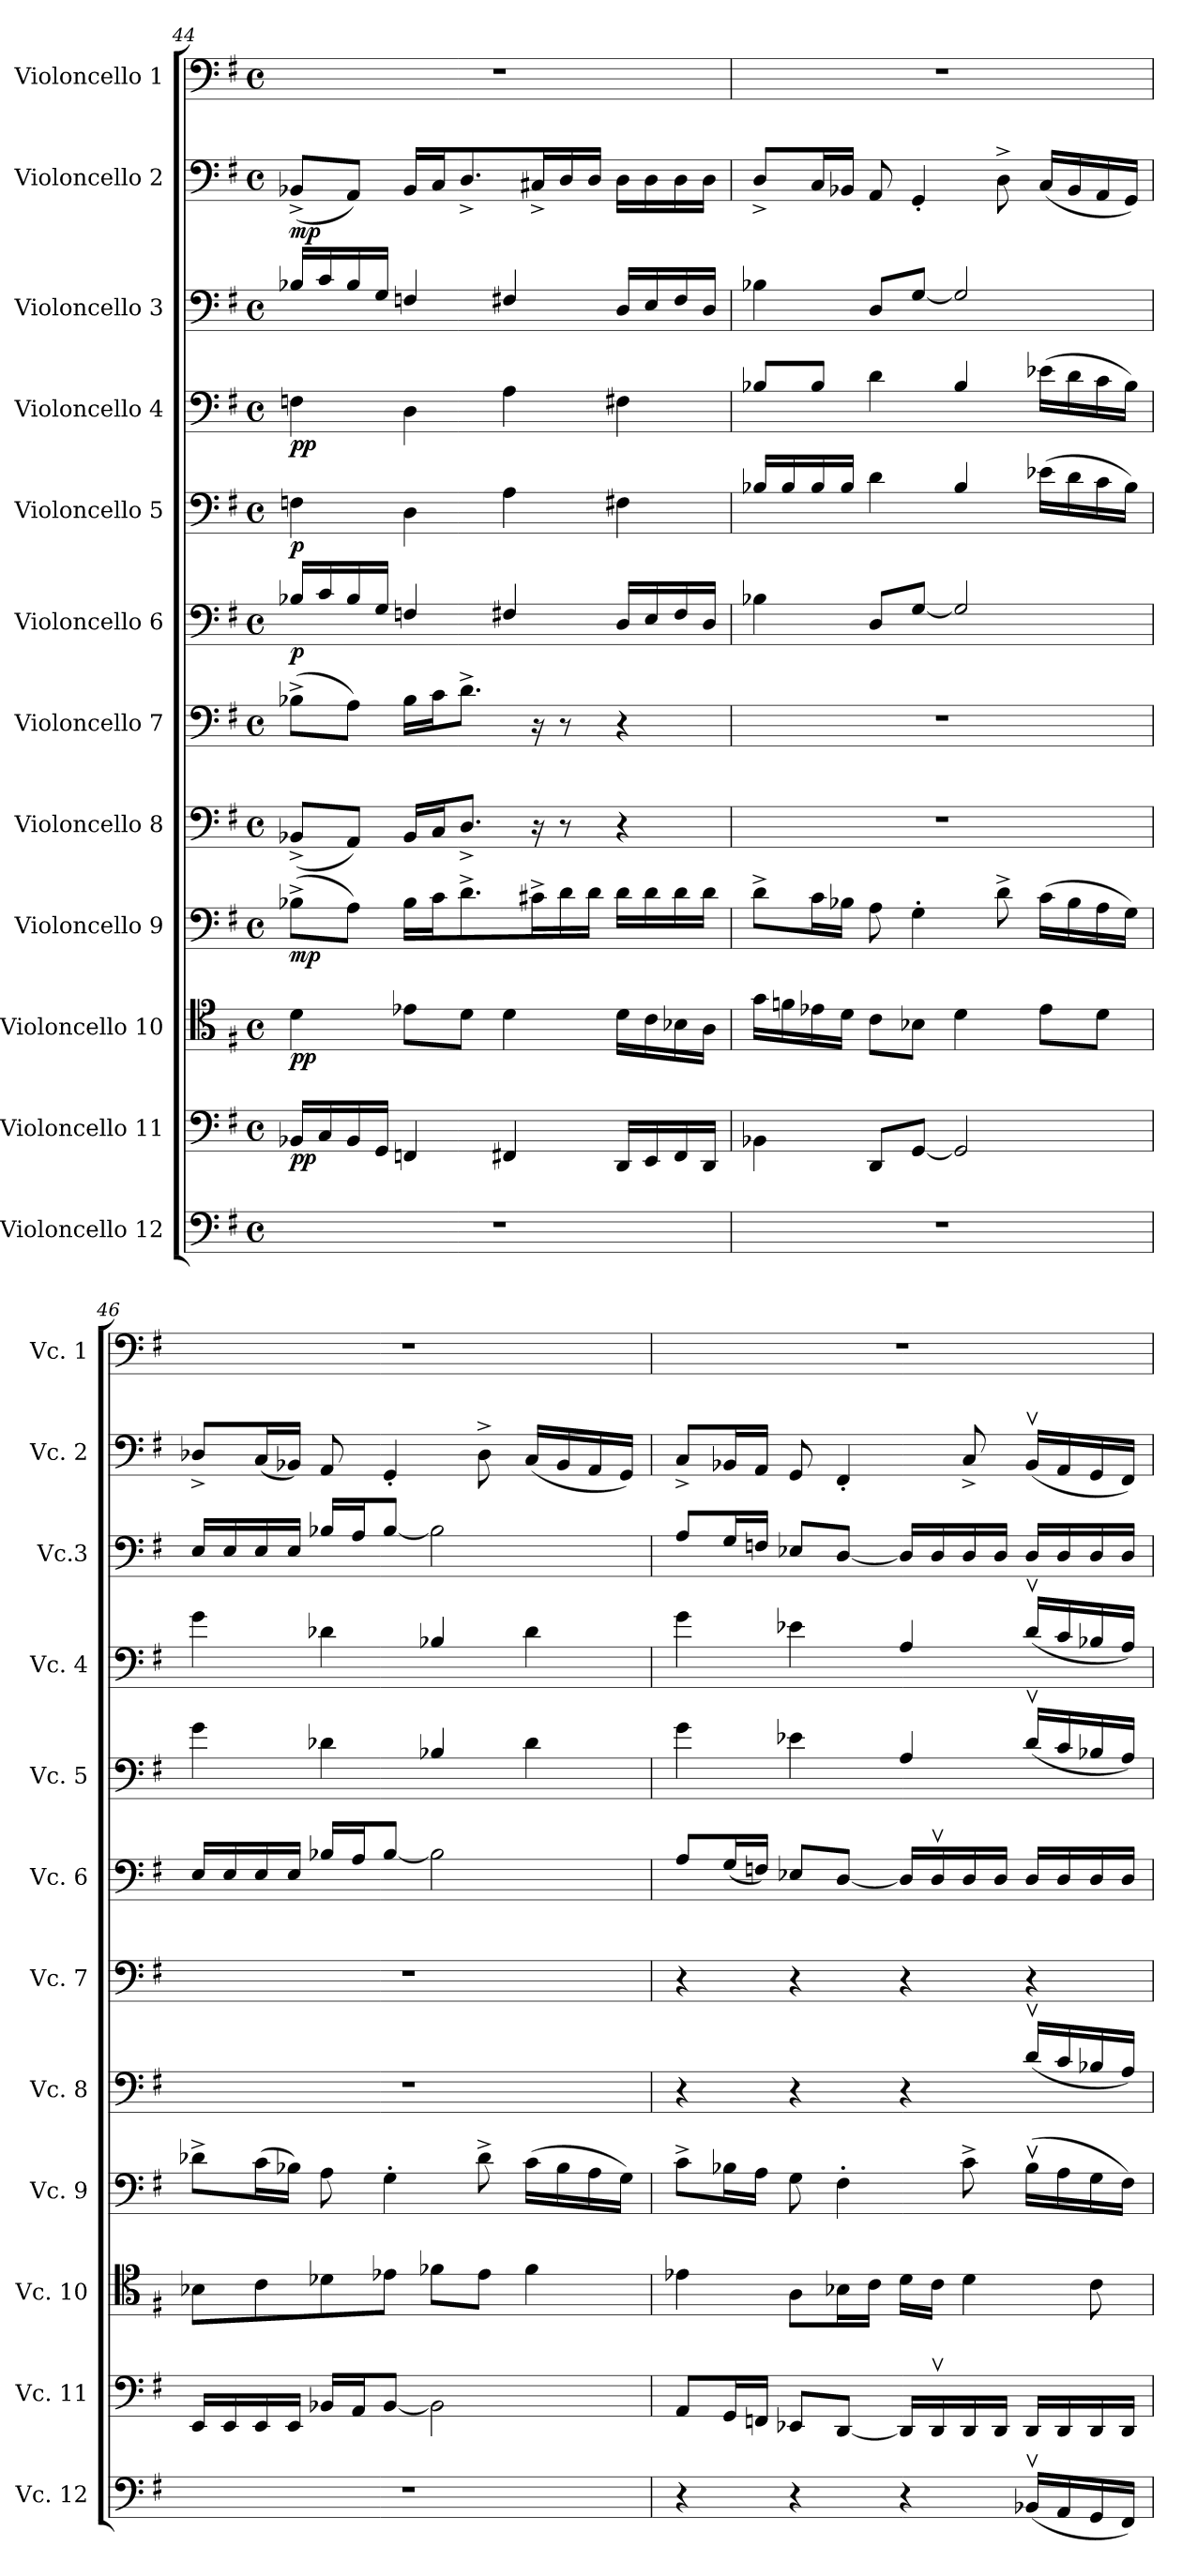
**kern	**kern	**dynam	**kern	**dynam	**kern	**dynam	**kern	**kern	**kern	**dynam	**kern	**dynam	**kern	**dynam	**kern	**kern	**dynam	**kern
*part12	*part11	*part11	*part10	*part10	*part9	*part9	*part8	*part7	*part6	*part6	*part5	*part5	*part4	*part4	*part3	*part2	*part2	*part1
*staff12	*staff11	*staff11	*staff10	*staff10	*staff9	*staff9	*staff8	*staff7	*staff6	*staff6	*staff5	*staff5	*staff4	*staff4	*staff3	*staff2	*staff2	*staff1
*I"Violoncello 12	*I"Violoncello 11	*	*I"Violoncello 10	*	*I"Violoncello 9	*	*I"Violoncello 8	*I"Violoncello 7	*I"Violoncello 6	*	*I"Violoncello 5	*	*I"Violoncello 4	*	*I"Violoncello 3	*I"Violoncello 2	*	*I"Violoncello 1
*I'Vc. 12	*I'Vc. 11	*	*I'Vc. 10	*	*I'Vc. 9	*	*I'Vc. 8	*I'Vc. 7	*I'Vc. 6	*	*I'Vc. 5	*	*I'Vc. 4	*	*I'Vc.3	*I'Vc. 2	*	*I'Vc. 1
!!LO:PB:g=z
*clefF4	*clefF4	*	*clefC4	*	*clefF4	*	*clefF4	*clefF4	*clefF4	*	*clefF4	*	*clefF4	*	*clefF4	*clefF4	*	*clefF4
*k[f#]	*k[f#]	*	*k[f#]	*	*k[f#]	*	*k[f#]	*k[f#]	*k[f#]	*	*k[f#]	*	*k[f#]	*	*k[f#]	*k[f#]	*	*k[f#]
*M4/4	*M4/4	*	*M4/4	*	*M4/4	*	*M4/4	*M4/4	*M4/4	*	*M4/4	*	*M4/4	*	*M4/4	*M4/4	*	*M4/4
*met(c)	*met(c)	*	*met(c)	*	*met(c)	*	*met(c)	*met(c)	*met(c)	*	*met(c)	*	*met(c)	*	*met(c)	*met(c)	*	*met(c)
=44	=44	=44	=44	=44	=44	=44	=44	=44	=44	=44	=44	=44	=44	=44	=44	=44	=44	=44
!	!	!LO:DY:b	!	!LO:DY:b	!	!LO:DY:b	!	!	!	!LO:DY:b	!	!LO:DY:b	!	!LO:DY:b	!	!	!LO:DY:b	!
1r	16BB-X/LL	pp	4d\	pp	(8B-X^\L	mp	(8BB-X^/L	(8B-X^\L	16B-X/LL	p	4Fn\	p	4Fn\	pp	16B-X/LL	(8BB-X^/L	mp	1r
.	16C/	.	.	.	.	.	.	.	16c/	.	.	.	.	.	16c/	.	.	.
.	16BB-/	.	.	.	8A\J)	.	8AA/J)	8A\J)	16B-/	.	.	.	.	.	16B-/	8AA/J)	.	.
.	16GG/JJ	.	.	.	.	.	.	.	16G/JJ	.	.	.	.	.	16G/JJ	.	.	.
.	4FFn/	.	8e-X\L	.	16B-\LL	.	16BB-/LL	16B-\LL	4Fn/	.	4D\	.	4D\	.	4Fn/	16BB-/LL	.	.
.	.	.	.	.	16c\J	.	16C/J	16c\J	.	.	.	.	.	.	.	16C/J	.	.
.	.	.	8d\J	.	8.d^\	.	8.D^/J	8.d^\J	.	.	.	.	.	.	.	8.D^/	.	.
.	4FF#X/	.	4d\	.	.	.	.	.	4F#X/	.	4A\	.	4A\	.	4F#X/	.	.	.
.	.	.	.	.	16c#X^\L	.	16r	16r	.	.	.	.	.	.	.	16C#X^/L	.	.
.	.	.	.	.	16d\	.	8r	8r	.	.	.	.	.	.	.	16D/	.	.
.	.	.	.	.	16d\JJ	.	.	.	.	.	.	.	.	.	.	16D/JJ	.	.
.	16DD/LL	.	16d\LL	.	16d\LL	.	4r	4r	16D/LL	.	4F#X\	.	4F#X\	.	16D/LL	16D\LL	.	.
.	16EE/	.	16c\	.	16d\	.	.	.	16E/	.	.	.	.	.	16E/	16D\	.	.
.	16FF#/	.	16B-X\	.	16d\	.	.	.	16F#/	.	.	.	.	.	16F#/	16D\	.	.
.	16DD/JJ	.	16A\JJ	.	16d\JJ	.	.	.	16D/JJ	.	.	.	.	.	16D/JJ	16D\JJ	.	.
=45	=45	=45	=45	=45	=45	=45	=45	=45	=45	=45	=45	=45	=45	=45	=45	=45	=45	=45
1r	4BB-X\	.	16g\LL	.	8d^\L	.	1r	1r	4B-X\	.	16B-X/LL	.	8B-X/L	.	4B-X\	8D^/L	.	1r
.	.	.	16fn\	.	.	.	.	.	.	.	16B-/	.	.	.	.	.	.	.
.	.	.	16e-X\	.	16c\L	.	.	.	.	.	16B-/	.	8B-/J	.	.	16C/L	.	.
.	.	.	16d\JJ	.	16B-X\JJ	.	.	.	.	.	16B-/JJ	.	.	.	.	16BB-X/JJ	.	.
.	8DD/L	.	8c\L	.	8A\	.	.	.	8D/L	.	4d\	.	4d\	.	8D/L	8AA/	.	.
.	[8GG/J	.	8B-X\J	.	4G'\	.	.	.	[8G/J	.	.	.	.	.	[8G/J	4GG'/	.	.
.	2GG/]	.	4d\	.	.	.	.	.	2G/]	.	4B-/	.	4B-/	.	2G/]	.	.	.
.	.	.	.	.	8d^\	.	.	.	.	.	.	.	.	.	.	8D^\	.	.
.	.	.	8e-\L	.	(16c\LL	.	.	.	.	.	(16e-X\LL	.	(16e-X\LL	.	.	(16C/LL	.	.
.	.	.	.	.	16B-\	.	.	.	.	.	16d\	.	16d\	.	.	16BB-/	.	.
.	.	.	8d\J	.	16A\	.	.	.	.	.	16c\	.	16c\	.	.	16AA/	.	.
.	.	.	.	.	16G\JJ)	.	.	.	.	.	16B-\JJ)	.	16B-\JJ)	.	.	16GG/JJ)	.	.
!!LO:PB:g=z
=46	=46	=46	=46	=46	=46	=46	=46	=46	=46	=46	=46	=46	=46	=46	=46	=46	=46	=46
1r	16EE/LL	.	8B-X\L	.	8d-X^\L	.	1r	1r	16E/LL	.	4g\	.	4g\	.	16E/LL	8D-X^/L	.	1r
.	16EE/	.	.	.	.	.	.	.	16E/	.	.	.	.	.	16E/	.	.	.
.	16EE/	.	8c\	.	(16c\L	.	.	.	16E/	.	.	.	.	.	16E/	(16C/L	.	.
.	16EE/JJ	.	.	.	16B-X\JJ)	.	.	.	16E/JJ	.	.	.	.	.	16E/JJ	16BB-X/JJ)	.	.
.	16BB-X/LL	.	8d-X\	.	8A\	.	.	.	16B-X/LL	.	4d-X\	.	4d-X\	.	16B-X/LL	8AA/	.	.
.	16AA/J	.	.	.	.	.	.	.	16A/J	.	.	.	.	.	16A/J	.	.	.
.	[8BB-/J	.	8e-X\J	.	4G'\	.	.	.	[8B-/J	.	.	.	.	.	[8B-/J	4GG'/	.	.
.	2BB-\]	.	8f-X\L	.	.	.	.	.	2B-\]	.	4B-X/	.	4B-X/	.	2B-\]	.	.	.
.	.	.	8e-\J	.	8d-^\	.	.	.	.	.	.	.	.	.	.	8D-^\	.	.
.	.	.	4f-\	.	(16c\LL	.	.	.	.	.	4d-\	.	4d-\	.	.	(16C/LL	.	.
.	.	.	.	.	16B-\	.	.	.	.	.	.	.	.	.	.	16BB-/	.	.
.	.	.	.	.	16A\	.	.	.	.	.	.	.	.	.	.	16AA/	.	.
.	.	.	.	.	16G\JJ)	.	.	.	.	.	.	.	.	.	.	16GG/JJ)	.	.
=47	=47	=47	=47	=47	=47	=47	=47	=47	=47	=47	=47	=47	=47	=47	=47	=47	=47	=47
4r	8AA/L	.	4e-X\	.	8c^\L	.	4r	4r	8A/L	.	4g\	.	4g\	.	8A/L	8C^/L	.	1r
.	16GG/L	.	.	.	16B-X\L	.	.	.	(16G/L	.	.	.	.	.	16G/L	16BB-X/L	.	.
.	16FFn/JJ	.	.	.	16A\JJ	.	.	.	16Fn/JJ)	.	.	.	.	.	16Fn/JJ	16AA/JJ	.	.
4r	8EE-X/L	.	8A\L	.	8G\	.	4r	4r	8E-X/L	.	4e-X\	.	4e-X\	.	8E-X/L	8GG/	.	.
.	[8DD/J	.	16B-X\L	.	4F#'\	.	.	.	[8D/J	.	.	.	.	.	[8D/J	4FF#'/	.	.
.	.	.	16c\JJ	.	.	.	.	.	.	.	.	.	.	.	.	.	.	.
4r	16DD/LL]	.	16d\LL	.	.	.	4r	4r	16D/LL]	.	4A/	.	4A/	.	16D/LL]	.	.	.
.	16DDv/	.	16c\JJ	.	.	.	.	.	16Dv/	.	.	.	.	.	16D/	.	.	.
.	16DD/	.	4d\	.	8c^\	.	.	.	16D/	.	.	.	.	.	16D/	8C^/	.	.
.	16DD/JJ	.	.	.	.	.	.	.	16D/JJ	.	.	.	.	.	16D/JJ	.	.	.
(16BB-Xv/LL	16DD/LL	.	.	.	(16B-v\LL	.	(16dv/LL	4r	16D/LL	.	(16dv/LL	.	(16dv/LL	.	16D/LL	(16BB-v/LL	.	.
16AA/	16DD/	.	.	.	16A\	.	16c/	.	16D/	.	16c/	.	16c/	.	16D/	16AA/	.	.
16GG/	16DD/	.	8c\	.	16G\	.	16B-X/	.	16D/	.	16B-X/	.	16B-X/	.	16D/	16GG/	.	.
16FF#/JJ)	16DD/JJ	.	.	.	16F#\JJ)	.	16A/JJ)	.	16D/JJ	.	16A/JJ)	.	16A/JJ)	.	16D/JJ	16FF#/JJ)	.	.
=	=	=	=	=	=	=	=	=	=	=	=	=	=	=	=	=	=	=
*-	*-	*-	*-	*-	*-	*-	*-	*-	*-	*-	*-	*-	*-	*-	*-	*-	*-	*-
